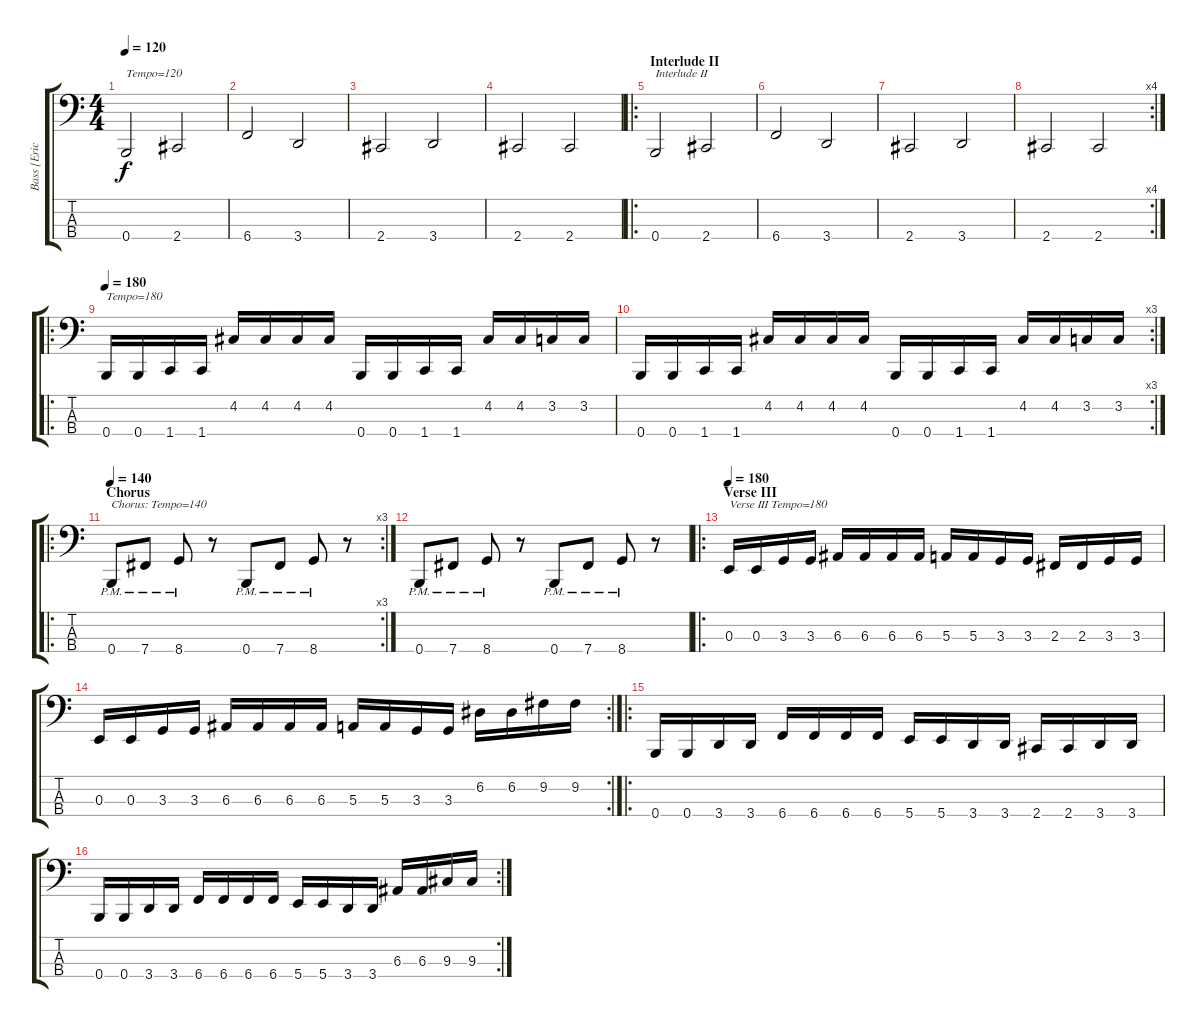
\track ("Bass [Eric Langlois]" "Bass [Eric") {instrument electricbasspick}
\staff {score tabs}
\tuning (D2 A1 E1 B0) {hide}
\ts (4 4)
\tempo 120
\clef f4
\ks c
0.4.2{txt "Tempo=120" dy f} 2.4.2 |
6.4.2 3.4.2 |
2.4.2 3.4.2 |
2.4.2 2.4.2 |
\ro
\section ("" "Interlude II")
0.4.2{txt "Interlude II"} 2.4.2 |
6.4.2 3.4.2 |
2.4.2 3.4.2 |
\rc 4
2.4.2 2.4.2 |
\ro
\tempo 180
0.4.16{txt "Tempo=180"} 0.4.16 1.4.16 1.4.16 4.2.16 4.2.16 4.2.16 4.2.16 0.4.16 0.4.16 1.4.16 1.4.16 4.2.16 4.2.16 3.2.16 3.2.16 |
\rc 3
0.4.16 0.4.16 1.4.16 1.4.16 4.2.16 4.2.16 4.2.16 4.2.16 0.4.16 0.4.16 1.4.16 1.4.16 4.2.16 4.2.16 3.2.16 3.2.16 |
\ro
\rc 3
\section ("" "Chorus")
\tempo 140
0.4{pm}.8{txt "Chorus: Tempo=140"} 7.4{pm}.8 8.4{pm}.8 r.8 0.4{pm}.8 7.4{pm}.8 8.4{pm}.8 r.8 |
0.4{pm}.8 7.4{pm}.8 8.4{pm}.8 r.8 0.4{pm}.8 7.4{pm}.8 8.4{pm}.8 r.8 |
\ro
\section ("" "Verse III")
\tempo 180
0.3.16{txt "Verse III Tempo=180"} 0.3.16 3.3.16 3.3.16 6.3.16 6.3.16 6.3.16 6.3.16 5.3.16 5.3.16 3.3.16 3.3.16 2.3.16 2.3.16 3.3.16 3.3.16 |
\rc 2
0.3.16 0.3.16 3.3.16 3.3.16 6.3.16 6.3.16 6.3.16 6.3.16 5.3.16 5.3.16 3.3.16 3.3.16 6.2.16 6.2.16 9.2.16 9.2.16 |
\ro
0.4.16 0.4.16 3.4.16 3.4.16 6.4.16 6.4.16 6.4.16 6.4.16 5.4.16 5.4.16 3.4.16 3.4.16 2.4.16 2.4.16 3.4.16 3.4.16 |
\rc 2
0.4.16 0.4.16 3.4.16 3.4.16 6.4.16 6.4.16 6.4.16 6.4.16 5.4.16 5.4.16 3.4.16 3.4.16 6.3.16 6.3.16 9.3.16 9.3.16
